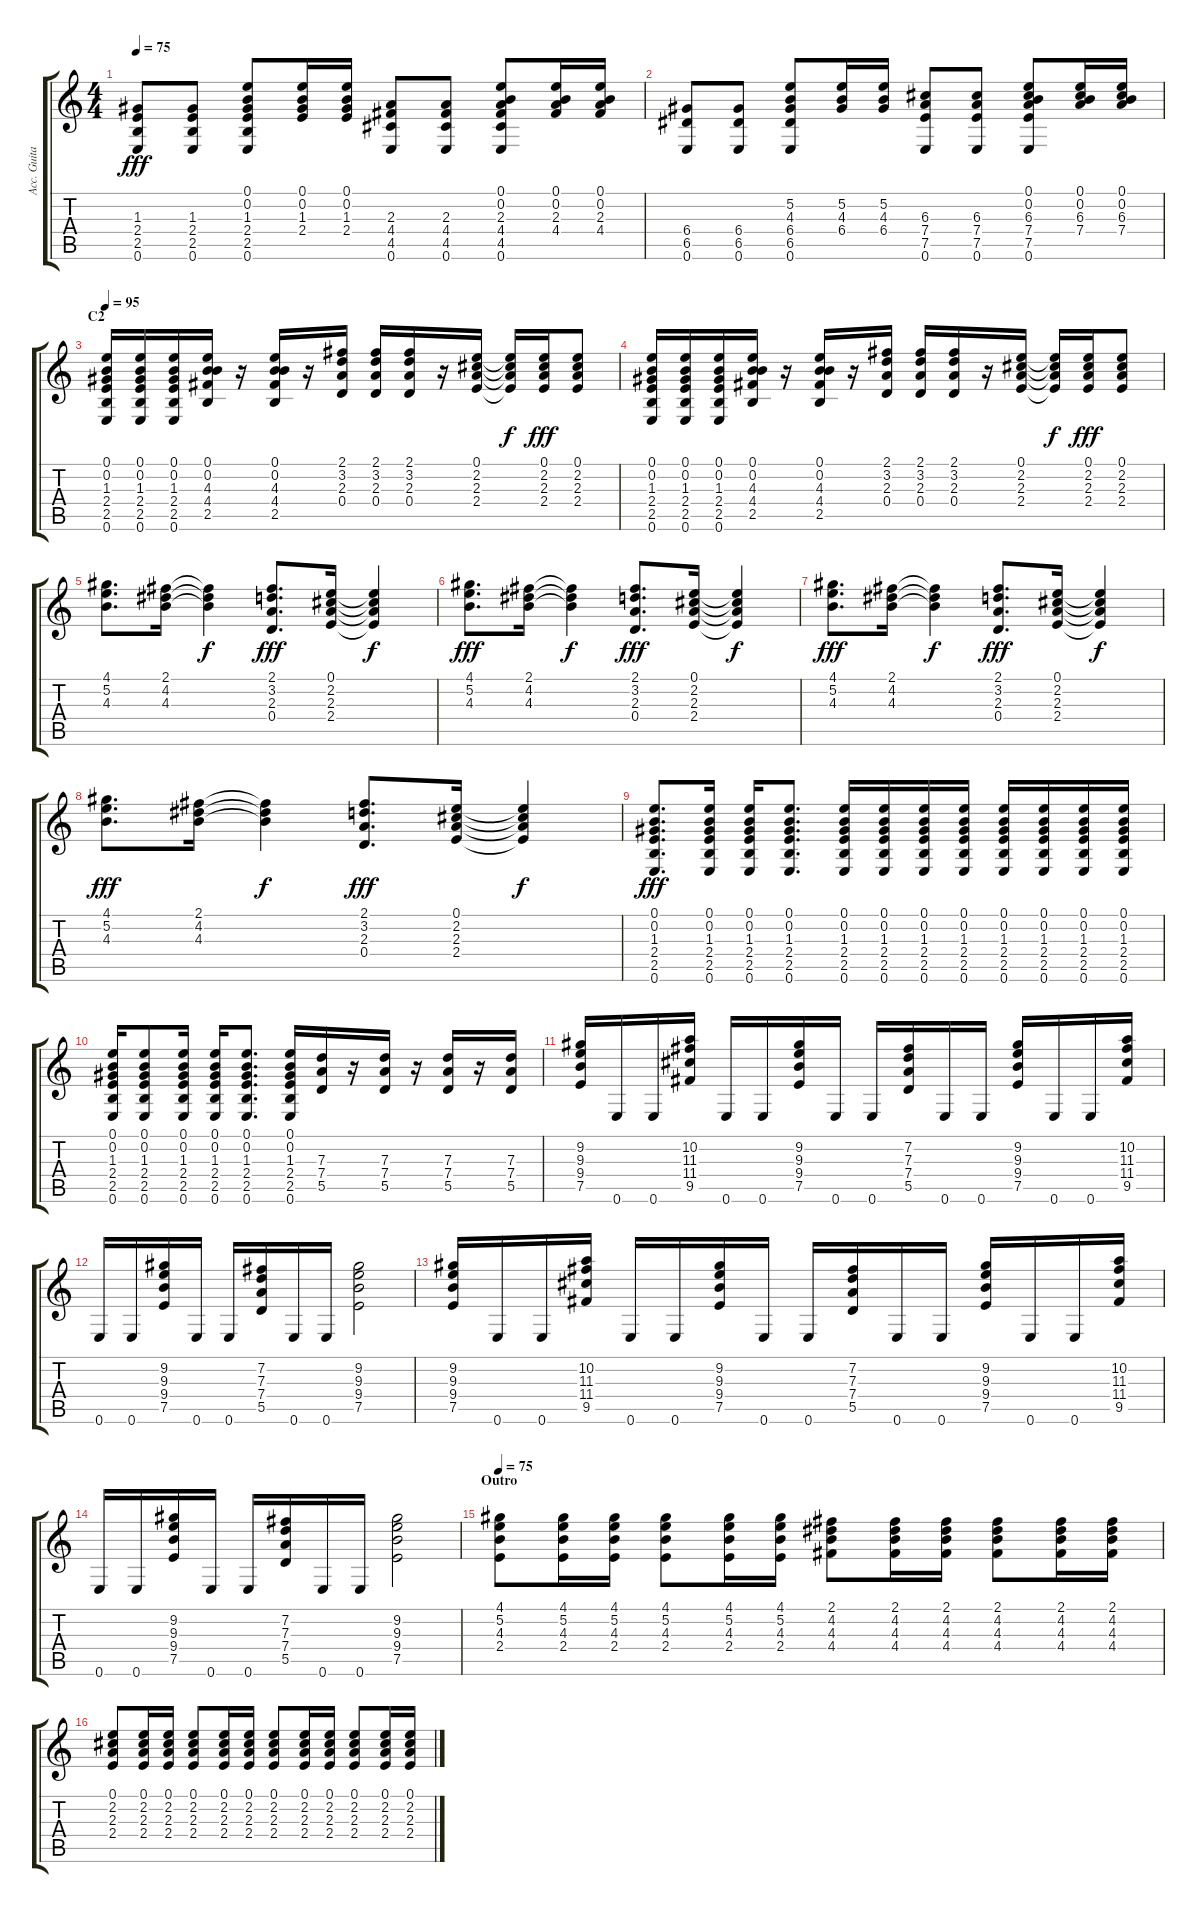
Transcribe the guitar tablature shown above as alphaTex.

\track ("Acc. Guitar (left)" "Acc. Guita") {instrument acousticguitarsteel}
\staff {score tabs}
\tuning (E4 B3 G3 D3 A2 E2) {hide}
\ts (4 4)
\tempo 75
\clef g2
\ks c
(1.3 2.4 2.5 0.6).8{dy fff} (1.3 2.4 2.5 0.6).8 (0.1 0.2 1.3 2.4 2.5 0.6).8 (0.1 0.2 1.3 2.4).16 (0.1 0.2 1.3 2.4).16 (2.3 4.4 4.5 0.6).8 (2.3 4.4 4.5 0.6).8 (0.1 0.2 2.3 4.4 4.5 0.6).8 (0.1 0.2 2.3 4.4).16 (0.1 0.2 2.3 4.4).16 |
(6.4 6.5 0.6).8 (6.4 6.5 0.6).8 (5.2 4.3 6.4 6.5 0.6).8 (5.2 4.3 6.4).16 (5.2 4.3 6.4).16 (6.3 7.4 7.5 0.6).8 (6.3 7.4 7.5 0.6).8 (0.1 0.2 6.3 7.4 7.5 0.6).8 (0.1 0.2 6.3 7.4).16 (0.1 0.2 6.3 7.4).16 |
\section ("" "C2")
\tempo 95
(0.1 0.2 1.3 2.4 2.5 0.6).16 (0.1 0.2 1.3 2.4 2.5 0.6).16 (0.1 0.2 1.3 2.4 2.5 0.6).16 (0.1 0.2 4.3 4.4 2.5).16 r.16 (0.1 0.2 4.3 4.4 2.5).16 r.16 (2.1 3.2 2.3 0.4).16 (2.1 3.2 2.3 0.4).16 (2.1 3.2 2.3 0.4).16 r.16 (0.1 2.2 2.3 2.4).16 (0.1{t} 2.2{t} 2.3{t} 2.4{t}).16{dy f} (0.1 2.2 2.3 2.4).16{dy fff} (0.1 2.2 2.3 2.4).8 |
(0.1 0.2 1.3 2.4 2.5 0.6).16 (0.1 0.2 1.3 2.4 2.5 0.6).16 (0.1 0.2 1.3 2.4 2.5 0.6).16 (0.1 0.2 4.3 4.4 2.5).16 r.16 (0.1 0.2 4.3 4.4 2.5).16 r.16 (2.1 3.2 2.3 0.4).16 (2.1 3.2 2.3 0.4).16 (2.1 3.2 2.3 0.4).16 r.16 (0.1 2.2 2.3 2.4).16 (0.1{t} 2.2{t} 2.3{t} 2.4{t}).16{dy f} (0.1 2.2 2.3 2.4).16{dy fff} (0.1 2.2 2.3 2.4).8 |
(4.1 5.2 4.3).8{d} (2.1 4.2 4.3).16 (2.1{t} 4.2{t} 4.3{t}).4{dy f} (2.1 3.2 2.3 0.4).8{d dy fff} (0.1 2.2 2.3 2.4).16 (0.1{t} 2.2{t} 2.3{t} 2.4{t}).4{dy f} |
(4.1 5.2 4.3).8{d dy fff} (2.1 4.2 4.3).16 (2.1{t} 4.2{t} 4.3{t}).4{dy f} (2.1 3.2 2.3 0.4).8{d dy fff} (0.1 2.2 2.3 2.4).16 (0.1{t} 2.2{t} 2.3{t} 2.4{t}).4{dy f} |
(4.1 5.2 4.3).8{d dy fff} (2.1 4.2 4.3).16 (2.1{t} 4.2{t} 4.3{t}).4{dy f} (2.1 3.2 2.3 0.4).8{d dy fff} (0.1 2.2 2.3 2.4).16 (0.1{t} 2.2{t} 2.3{t} 2.4{t}).4{dy f} |
(4.1 5.2 4.3).8{d dy fff} (2.1 4.2 4.3).16 (2.1{t} 4.2{t} 4.3{t}).4{dy f} (2.1 3.2 2.3 0.4).8{d dy fff} (0.1 2.2 2.3 2.4).16 (0.1{t} 2.2{t} 2.3{t} 2.4{t}).4{dy f} |
(0.1 0.2 1.3 2.4 2.5 0.6).8{d dy fff} (0.1 0.2 1.3 2.4 2.5 0.6).16 (0.1 0.2 1.3 2.4 2.5 0.6).16 (0.1 0.2 1.3 2.4 2.5 0.6).8{d} (0.1 0.2 1.3 2.4 2.5 0.6).16 (0.1 0.2 1.3 2.4 2.5 0.6).16 (0.1 0.2 1.3 2.4 2.5 0.6).16 (0.1 0.2 1.3 2.4 2.5 0.6).16 (0.1 0.2 1.3 2.4 2.5 0.6).16 (0.1 0.2 1.3 2.4 2.5 0.6).16 (0.1 0.2 1.3 2.4 2.5 0.6).16 (0.1 0.2 1.3 2.4 2.5 0.6).16 |
(0.1 0.2 1.3 2.4 2.5 0.6).16 (0.1 0.2 1.3 2.4 2.5 0.6).8 (0.1 0.2 1.3 2.4 2.5 0.6).16 (0.1 0.2 1.3 2.4 2.5 0.6).16 (0.1 0.2 1.3 2.4 2.5 0.6).8{d} (0.1 0.2 1.3 2.4 2.5 0.6).16 (7.3 7.4 5.5).16 r.16 (7.3 7.4 5.5).16 r.16 (7.3 7.4 5.5).16 r.16 (7.3 7.4 5.5).16 |
(9.2 9.3 9.4 7.5).16 0.6.16 0.6.16 (10.2 11.3 11.4 9.5).16 0.6.16 0.6.16 (9.2 9.3 9.4 7.5).16 0.6.16 0.6.16 (7.2 7.3 7.4 5.5).16 0.6.16 0.6.16 (9.2 9.3 9.4 7.5).16 0.6.16 0.6.16 (10.2 11.3 11.4 9.5).16 |
0.6.16 0.6.16 (9.2 9.3 9.4 7.5).16 0.6.16 0.6.16 (7.2 7.3 7.4 5.5).16 0.6.16 0.6.16 (9.2 9.3 9.4 7.5).2 |
(9.2 9.3 9.4 7.5).16 0.6.16 0.6.16 (10.2 11.3 11.4 9.5).16 0.6.16 0.6.16 (9.2 9.3 9.4 7.5).16 0.6.16 0.6.16 (7.2 7.3 7.4 5.5).16 0.6.16 0.6.16 (9.2 9.3 9.4 7.5).16 0.6.16 0.6.16 (10.2 11.3 11.4 9.5).16 |
0.6.16 0.6.16 (9.2 9.3 9.4 7.5).16 0.6.16 0.6.16 (7.2 7.3 7.4 5.5).16 0.6.16 0.6.16 (9.2 9.3 9.4 7.5).2 |
\section ("" "Outro")
\tempo 75
(4.1 5.2 4.3 2.4).8 (4.1 5.2 4.3 2.4).16 (4.1 5.2 4.3 2.4).16 (4.1 5.2 4.3 2.4).8 (4.1 5.2 4.3 2.4).16 (4.1 5.2 4.3 2.4).16 (2.1 4.2 4.3 4.4).8 (2.1 4.2 4.3 4.4).16 (2.1 4.2 4.3 4.4).16 (2.1 4.2 4.3 4.4).8 (2.1 4.2 4.3 4.4).16 (2.1 4.2 4.3 4.4).16 |
(0.1 2.2 2.3 2.4).8 (0.1 2.2 2.3 2.4).16 (0.1 2.2 2.3 2.4).16 (0.1 2.2 2.3 2.4).8 (0.1 2.2 2.3 2.4).16 (0.1 2.2 2.3 2.4).16 (0.1 2.2 2.3 2.4).8 (0.1 2.2 2.3 2.4).16 (0.1 2.2 2.3 2.4).16 (0.1 2.2 2.3 2.4).8 (0.1 2.2 2.3 2.4).16 (0.1 2.2 2.3 2.4).16
